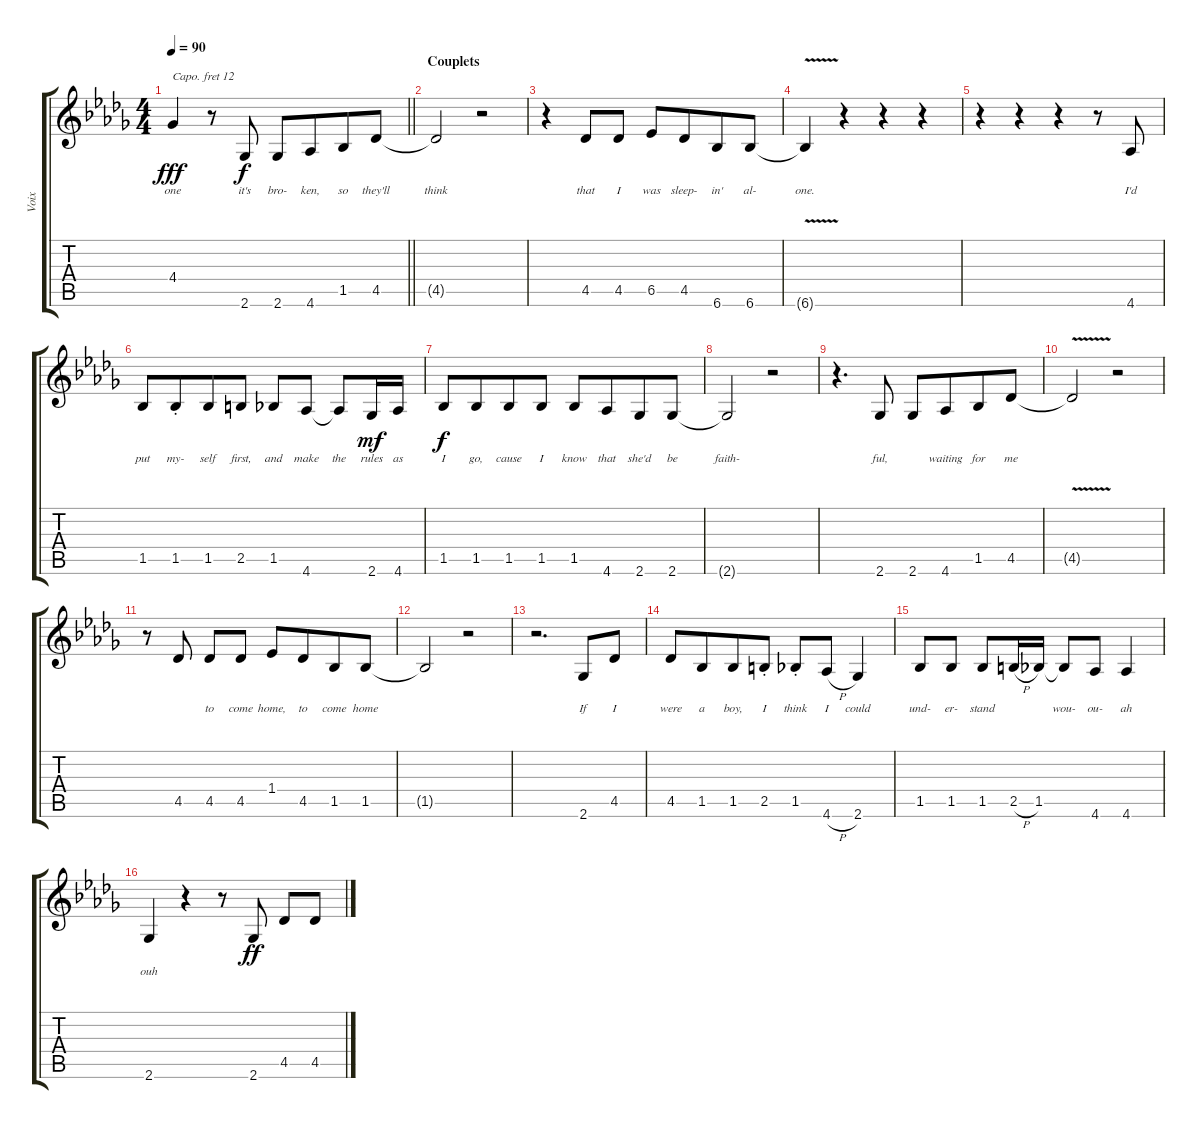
\track ("Voix" "Voix") {instrument voiceoohs}
\staff {score tabs}
\capo 12
\tuning (E4 B3 G3 D3 A2 E2) {hide}
\ts (4 4)
\tempo 90
\clef g2
\barLineRight lightlight
\ks db
4.4{t}.4{lyrics (0 "one") lyrics (1 "") lyrics (2 "") lyrics (3 "") lyrics (4 "") dy fff} r.8 2.6.8{lyrics (0 "it's") lyrics (1 "") lyrics (2 "") lyrics (3 "") lyrics (4 "") dy f} 2.6.8{lyrics (0 "bro-") lyrics (1 "") lyrics (2 "") lyrics (3 "") lyrics (4 "")} 4.6.8{lyrics (0 "ken,") lyrics (1 "") lyrics (2 "") lyrics (3 "") lyrics (4 "") beam merge} 1.5.8{lyrics (0 "so") lyrics (1 "") lyrics (2 "") lyrics (3 "") lyrics (4 "")} 4.5.8{lyrics (0 "they'll") lyrics (1 "") lyrics (2 "") lyrics (3 "") lyrics (4 "")} |
\section ("" "Couplets")
4.5{t}.2{lyrics (0 "think") lyrics (1 "") lyrics (2 "") lyrics (3 "") lyrics (4 "")} r.2 |
r.4 4.5.8{lyrics (0 "that") lyrics (1 "") lyrics (2 "") lyrics (3 "") lyrics (4 "")} 4.5.8{lyrics (0 "I") lyrics (1 "") lyrics (2 "") lyrics (3 "") lyrics (4 "")} 6.5.8{lyrics (0 "was") lyrics (1 "") lyrics (2 "") lyrics (3 "") lyrics (4 "")} 4.5.8{lyrics (0 "sleep-") lyrics (1 "") lyrics (2 "") lyrics (3 "") lyrics (4 "") beam merge} 6.6.8{lyrics (0 "in'") lyrics (1 "") lyrics (2 "") lyrics (3 "") lyrics (4 "")} 6.6.8{lyrics (0 "al-") lyrics (1 "") lyrics (2 "") lyrics (3 "") lyrics (4 "")} |
6.6{v t}.4{lyrics (0 "one.") lyrics (1 "") lyrics (2 "") lyrics (3 "") lyrics (4 "")} r.4 r.4 r.4 |
r.4 r.4 r.4 r.8 4.6.8{lyrics (0 "I'd") lyrics (1 "") lyrics (2 "") lyrics (3 "") lyrics (4 "")} |
1.5.8{lyrics (0 "put") lyrics (1 "") lyrics (2 "") lyrics (3 "") lyrics (4 "")} 1.5{st}.8{lyrics (0 "my-") lyrics (1 "") lyrics (2 "") lyrics (3 "") lyrics (4 "") beam merge} 1.5.8{lyrics (0 "self") lyrics (1 "") lyrics (2 "") lyrics (3 "") lyrics (4 "")} 2.5.8{lyrics (0 "first,") lyrics (1 "") lyrics (2 "") lyrics (3 "") lyrics (4 "")} 1.5.8{lyrics (0 "and") lyrics (1 "") lyrics (2 "") lyrics (3 "") lyrics (4 "")} 4.6.8{lyrics (0 "make") lyrics (1 "") lyrics (2 "") lyrics (3 "") lyrics (4 "")} 4.6{t}.8{lyrics (0 "the") lyrics (1 "") lyrics (2 "") lyrics (3 "") lyrics (4 "")} 2.6.16{lyrics (0 "rules") lyrics (1 "") lyrics (2 "") lyrics (3 "") lyrics (4 "") dy mf} 4.6.16{lyrics (0 "as") lyrics (1 "") lyrics (2 "") lyrics (3 "") lyrics (4 "")} |
1.5.8{lyrics (0 "I") lyrics (1 "") lyrics (2 "") lyrics (3 "") lyrics (4 "") dy f} 1.5.8{lyrics (0 "go,") lyrics (1 "") lyrics (2 "") lyrics (3 "") lyrics (4 "") beam merge} 1.5.8{lyrics (0 "cause") lyrics (1 "") lyrics (2 "") lyrics (3 "") lyrics (4 "")} 1.5.8{lyrics (0 "I") lyrics (1 "") lyrics (2 "") lyrics (3 "") lyrics (4 "")} 1.5.8{lyrics (0 "know") lyrics (1 "") lyrics (2 "") lyrics (3 "") lyrics (4 "")} 4.6.8{lyrics (0 "that") lyrics (1 "") lyrics (2 "") lyrics (3 "") lyrics (4 "") beam merge} 2.6.8{lyrics (0 "she'd") lyrics (1 "") lyrics (2 "") lyrics (3 "") lyrics (4 "")} 2.6.8{lyrics (0 "be") lyrics (1 "") lyrics (2 "") lyrics (3 "") lyrics (4 "")} |
2.6{t}.2{lyrics (0 "faith-") lyrics (1 "") lyrics (2 "") lyrics (3 "") lyrics (4 "")} r.2 |
r.4{d} 2.6.8{lyrics (0 "ful,") lyrics (1 "") lyrics (2 "") lyrics (3 "") lyrics (4 "")} 2.6.8{lyrics (0 "") lyrics (1 "") lyrics (2 "") lyrics (3 "") lyrics (4 "")} 4.6.8{lyrics (0 "waiting") lyrics (1 "") lyrics (2 "") lyrics (3 "") lyrics (4 "") beam merge} 1.5.8{lyrics (0 "for") lyrics (1 "") lyrics (2 "") lyrics (3 "") lyrics (4 "")} 4.5.8{lyrics (0 "me") lyrics (1 "") lyrics (2 "") lyrics (3 "") lyrics (4 "")} |
4.5{v t}.2{lyrics (0 "") lyrics (1 "") lyrics (2 "") lyrics (3 "") lyrics (4 "")} r.2 |
r.8 4.5.8{lyrics (0 "") lyrics (1 "") lyrics (2 "") lyrics (3 "") lyrics (4 "")} 4.5.8{lyrics (0 "to") lyrics (1 "") lyrics (2 "") lyrics (3 "") lyrics (4 "")} 4.5.8{lyrics (0 "come") lyrics (1 "") lyrics (2 "") lyrics (3 "") lyrics (4 "")} 1.4.8{lyrics (0 "home,") lyrics (1 "") lyrics (2 "") lyrics (3 "") lyrics (4 "")} 4.5.8{lyrics (0 "to") lyrics (1 "") lyrics (2 "") lyrics (3 "") lyrics (4 "") beam merge} 1.5.8{lyrics (0 "come") lyrics (1 "") lyrics (2 "") lyrics (3 "") lyrics (4 "")} 1.5.8{lyrics (0 "home") lyrics (1 "") lyrics (2 "") lyrics (3 "") lyrics (4 "")} |
1.5{t}.2{lyrics (0 "") lyrics (1 "") lyrics (2 "") lyrics (3 "") lyrics (4 "")} r.2 |
r.2{d} 2.6.8{lyrics (0 "If") lyrics (1 "") lyrics (2 "") lyrics (3 "") lyrics (4 "")} 4.5.8{lyrics (0 "I") lyrics (1 "") lyrics (2 "") lyrics (3 "") lyrics (4 "")} |
4.5.8{lyrics (0 "were") lyrics (1 "") lyrics (2 "") lyrics (3 "") lyrics (4 "")} 1.5.8{lyrics (0 "a") lyrics (1 "") lyrics (2 "") lyrics (3 "") lyrics (4 "") beam merge} 1.5.8{lyrics (0 "boy,") lyrics (1 "") lyrics (2 "") lyrics (3 "") lyrics (4 "")} 2.5{st}.8{lyrics (0 "I") lyrics (1 "") lyrics (2 "") lyrics (3 "") lyrics (4 "")} 1.5{st}.8{lyrics (0 "think") lyrics (1 "") lyrics (2 "") lyrics (3 "") lyrics (4 "")} 4.6{h}.8{lyrics (0 "I") lyrics (1 "") lyrics (2 "") lyrics (3 "") lyrics (4 "")} 2.6.4{lyrics (0 "could") lyrics (1 "") lyrics (2 "") lyrics (3 "") lyrics (4 "")} |
1.5.8{lyrics (0 "und-") lyrics (1 "") lyrics (2 "") lyrics (3 "") lyrics (4 "")} 1.5.8{lyrics (0 "er-") lyrics (1 "") lyrics (2 "") lyrics (3 "") lyrics (4 "") beam split} 1.5.8{lyrics (0 "stand") lyrics (1 "") lyrics (2 "") lyrics (3 "") lyrics (4 "")} 2.5{h}.16{lyrics (0 "") lyrics (1 "") lyrics (2 "") lyrics (3 "") lyrics (4 "")} 1.5.16{lyrics (0 "") lyrics (1 "") lyrics (2 "") lyrics (3 "") lyrics (4 "")} 1.5{t}.8{lyrics (0 "wou-") lyrics (1 "") lyrics (2 "") lyrics (3 "") lyrics (4 "")} 4.6.8{lyrics (0 "ou-") lyrics (1 "") lyrics (2 "") lyrics (3 "") lyrics (4 "")} 4.6.4{lyrics (0 "ah") lyrics (1 "") lyrics (2 "") lyrics (3 "") lyrics (4 "")} |
2.6.4{lyrics (0 "ouh") lyrics (1 "") lyrics (2 "") lyrics (3 "") lyrics (4 "")} r.4 r.8 2.6.8{lyrics (0 "") lyrics (1 "") lyrics (2 "") lyrics (3 "") lyrics (4 "") dy ff} 4.5.8{lyrics (0 "") lyrics (1 "") lyrics (2 "") lyrics (3 "") lyrics (4 "")} 4.5.8{lyrics (0 "") lyrics (1 "") lyrics (2 "") lyrics (3 "") lyrics (4 "")}
